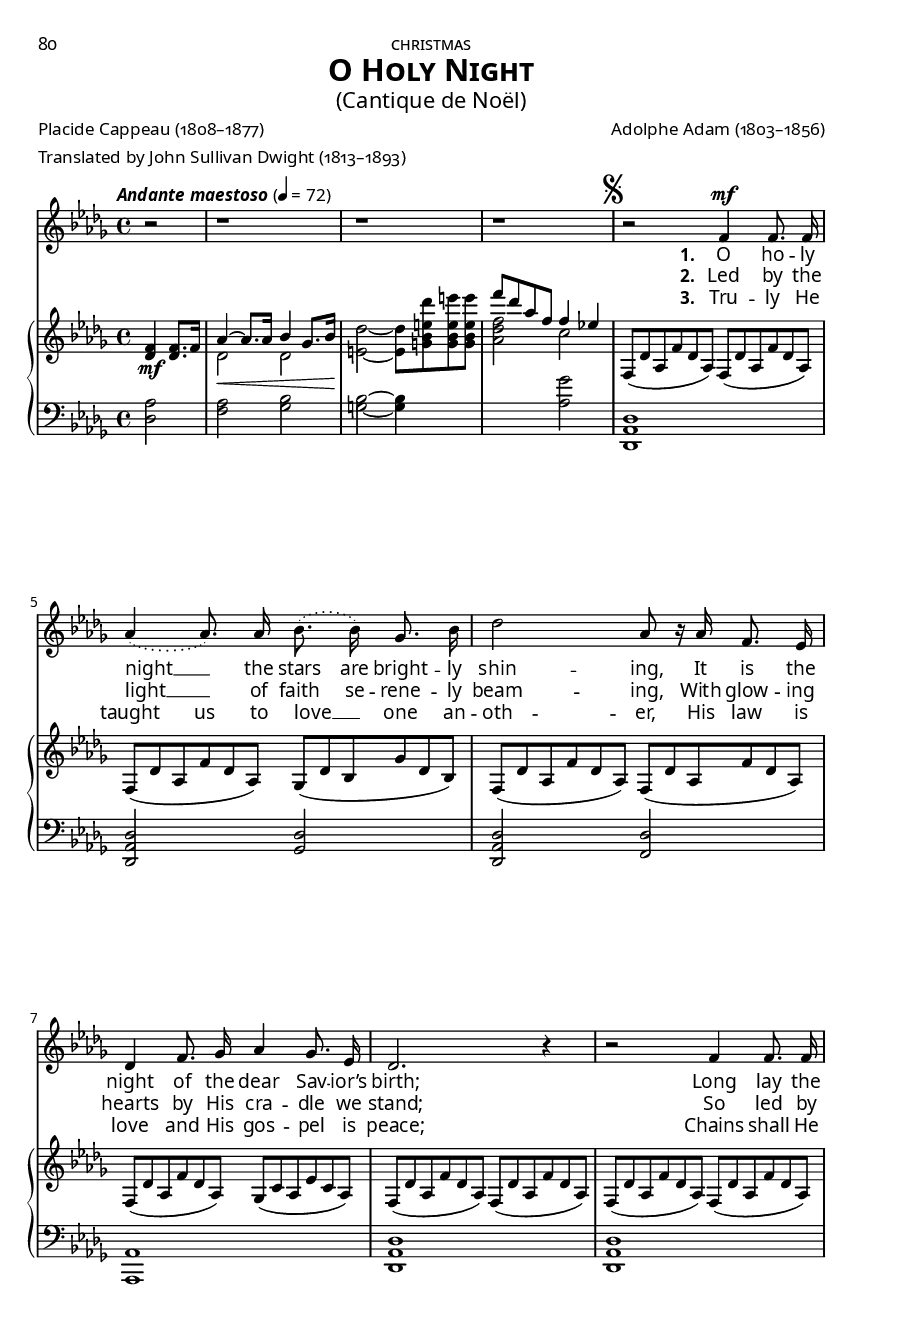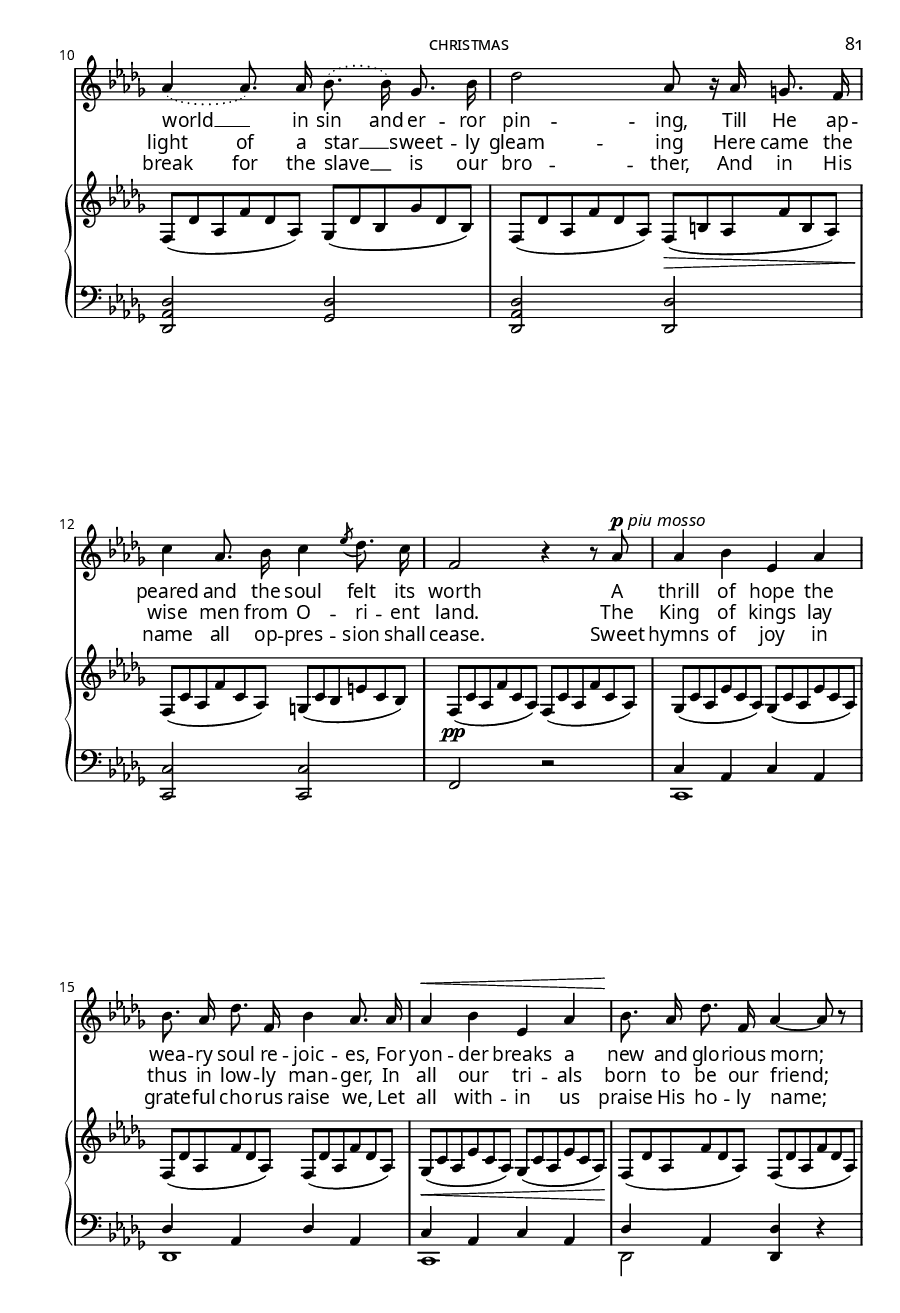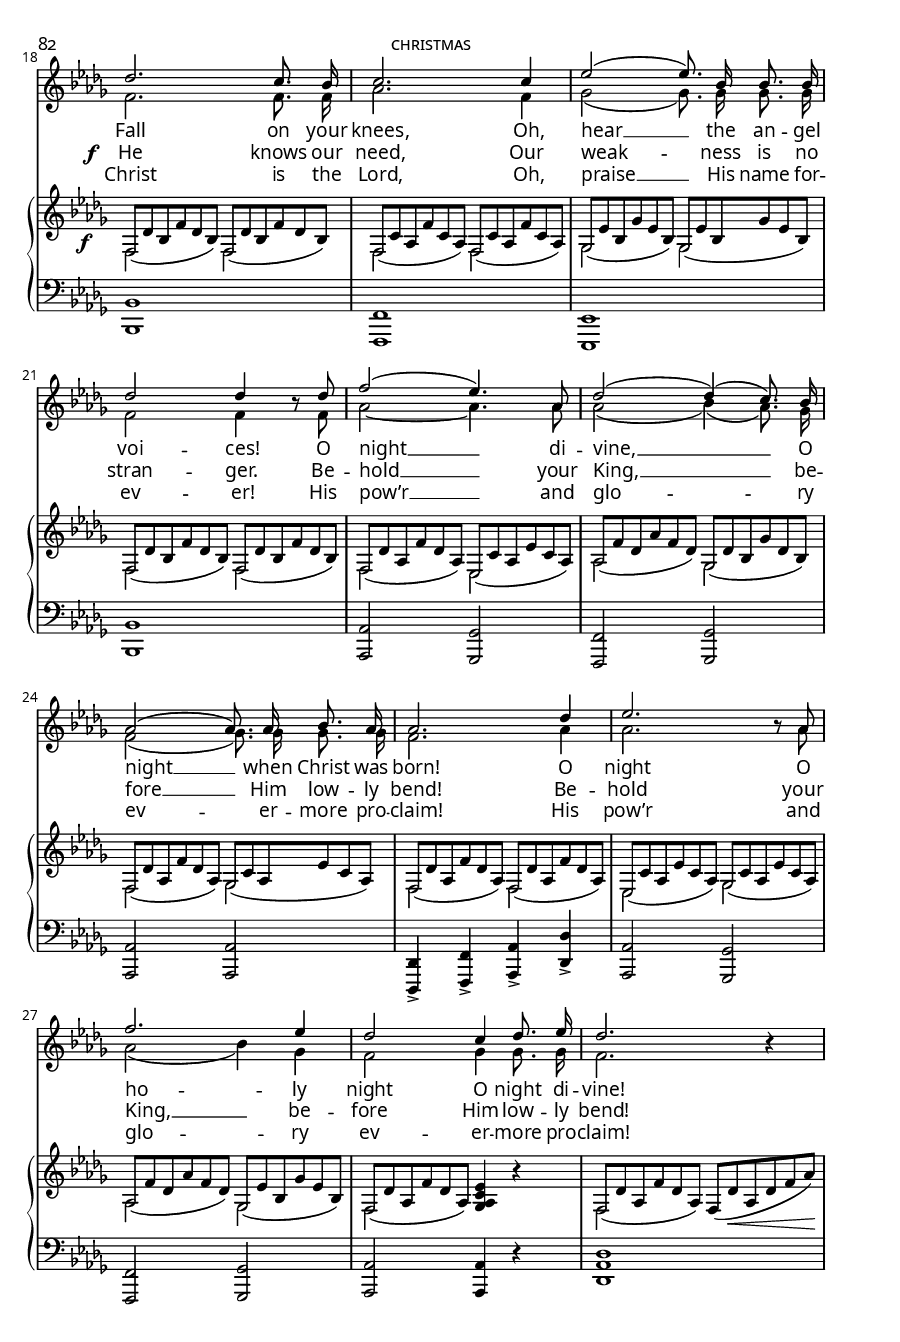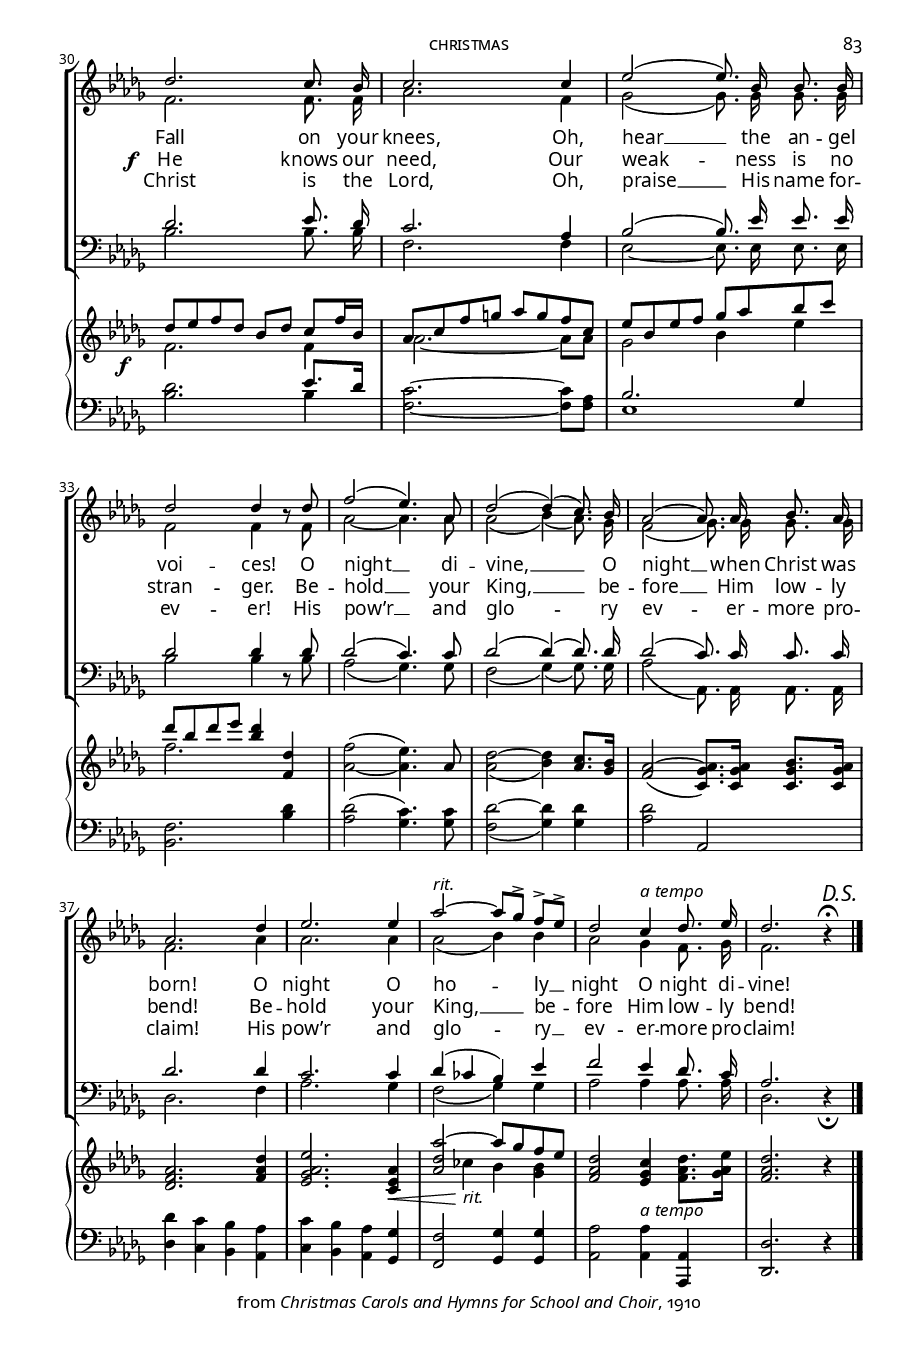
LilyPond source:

\version "2.14.2"
\include "util.ly"
\header {
  title = \markup{\override #'(font-name . "Garamond Premier Pro Semibold"){ \abs-fontsize #15 \smallCapsOldStyle"O Holy Night"}}
  subtitle = \markup{\override #'(font-name . "Garamond Premier Pro"){ \abs-fontsize #10.5 "(Cantique de Noël)"}}
  composer = \markup\oldStyleNum"Adolphe Adam (1803–1856)"
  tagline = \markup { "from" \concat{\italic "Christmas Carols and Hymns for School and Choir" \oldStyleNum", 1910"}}
  poet = \markup\oldStyleNum"Placide Cappeau (1808–1877)"
  meter = \markup\oldStyleNum"Translated by John Sullivan Dwight (1813–1893)"
}
\paper {
  paper-height = 9\in
  paper-width = 6\in
  indent = 0\in
  %system-system-spacing = #'((basic-distance . 10) (padding . 0))
  system-system-spacing =
    #'((basic-distance . 0)
       (minimum-distance . 0)
       (padding . -15)
       (stretchability . 100))
  markup-system-spacing =
    #'((basic-distance . 0)
       (minimum-distance . 0)
       (padding . 1)
       (stretchability . 0))
  top-system-spacing =
    #'((basic-distance . 0)
       (minimum-distance . 0)
       (padding . 0)
       (stretchability . 0))
%8.5x11  system-system-spacing #'stretchability = 100
%8.5x11  markup-system-spacing #'stretchability = 100
%8.5x11  top-system-spacing #'stretchability = 80
%8.5x11  last-bottom-spacing #'stretchability = 80
  ragged-last-bottom = ##f
  ragged-bottom = ##f
  two-sided = ##t
  inner-margin = 0.5\in
  outer-margin = 0.25\in
  top-margin = 0.25\in
  bottom-margin = 0.25\in
  first-page-number = #080
  print-first-page-number = ##t
  headerLine = \markup{\override #'(font-name . "Garamond Premier Pro") \smallCapsOldStyle"christmas"}
  oddHeaderMarkup = \markup\fill-line{
     \override #'(font-name . "Garamond Premier Pro")\abs-fontsize #8.5
     \combine 
        \fill-line{"" \if \should-print-page-number
        \oldStylePageNum""
        }
        \fill-line{\headerLine}
  }
  evenHeaderMarkup = \markup {
     \override #'(font-name . "Garamond Premier Pro")\abs-fontsize #8.5
     \combine
        \if \should-print-page-number
        \oldStylePageNum""
        \fill-line{\headerLine}
  }
}
#(set-global-staff-size 15) \paper{ #(define fonts (make-pango-font-tree "GoudyOlSt BT" "Garamond Premier Pro" "Garamond Premier Pro" (/ 15 20))) }
global = {
  \key des \major
  \time 4/4
  \autoBeamOff
  #'line-break-system-details #'((alignment-distances . (-100)))
  \override DynamicLineSpanner #'staff-padding = #0.0
  \override DynamicLineSpanner #'Y-extent = #'(-1 . 1)
}
globalNoTime = {
  \key des \major
  \autoBeamOff
  #'line-break-system-details #'((alignment-distances . (-100)))
  \override DynamicLineSpanner #'staff-padding = #0.0
  \override DynamicLineSpanner #'Y-extent = #'(-1 . 1)
}

sopMusicPre = \relative c' {
  \tempo \markup\italic"Andante maestoso" 4 = 72
  r2 | r1 | r1 | r1 | \mark \markup { \musicglyph #"scripts.segno" }
  r2 f4^\mf f8.\noBeam f16 | \break
  
  \slurDotted aes4( aes8.\noBeam) aes16\noBeam bes8.\noBeam( bes16\noBeam) ges8.\noBeam bes16 |
  des2 aes8\noBeam r16 aes16 f8.\noBeam ees16 | \break
  
  des4 f8. ges16\noBeam aes4 ges8.\noBeam ees16 |
  des2. r4 |
  r2 f4 f8.\noBeam f16 | \pageBreak
  
  %page 2
  aes4( aes8.) aes16\noBeam bes8.\noBeam( bes16) ges8.\noBeam bes16 |
  des2 aes8\noBeam r16 aes16 g8.\noBeam f16\noBeam | \break
  
  c'4 aes8.\noBeam bes16 c4 \slurSolid \acciaccatura ees8 des8.\noBeam c16 |
  f,2 r4 r8 aes8\noBeam^\markup{\dynamic"p" \italic"piu mosso"} |
  aes4 bes ees, aes | \break
  
  bes8.\noBeam aes16 des8.\noBeam f,16 bes4 aes8.\noBeam aes16 |
  aes4^\< bes ees, aes |
  bes8.\noBeam\! aes16 des8. f,16 aes4~ aes8 r8 \pageBreak
}
sopMusic = \relative c'' {
  \repeat unfold 2 {
    des2. c8.\noBeam bes16 |
    c2. c4 |
    ees2( ees8.\noBeam) bes16\noBeam bes8.\noBeam bes16 |
    
    des2 des4 bes8\rest des8 |
    f2( ees4.) aes,8 |
    
    des2( des4)( c8.\noBeam) bes16 |
    aes2( aes8.\noBeam) aes16 bes8.\noBeam aes16 |
    aes2. des4 |
  }
  \alternative {
    %page 4
    %first ending
    {
      ees2. bes8\rest aes8 |
      f'2. ees4 |
      des2 c4 des8.\noBeam ees16 |
      
      des2. bes4\rest | \pageBreak
    }
    %second ending
    {
      ees2. ees4 |
    }
  }
  aes2~^\markup\italic"rit." aes8[ ges]^> f[^> ees]^> |
  des2 c4^\markup\italic"a tempo" des8.\noBeam ees16 |
  des2. bes4\rest\fermata \bar "|."
  \once \override Score.RehearsalMark #'break-visibility = #end-of-line-visible
  \once \override Score.RehearsalMark #'self-alignment-X = #RIGHT
  \mark\markup\italic"D.S."
}
sopWords = \lyricmode {
  
}

altoMusic = \relative c' {
  \repeat unfold 2 {
    f2. f8.\noBeam f16 |
    aes2. f4 |
    ges2( ges8.\noBeam) ges16 ges8.\noBeam ges16 |
    
    f2 f4 s8 f |
    aes2~ aes4. aes8 |
    
    aes2( bes4)( aes8.\noBeam) ges16 |
    f2( ges8.\noBeam) ges16 ges8.\noBeam ges16 |
    f2. aes4 |
  }
  
  %page 3
  \alternative {
    %first ending
    {
      aes2. s8 aes8 |
      aes2( bes4) ges4 |
      f2 ges4 ges8.\noBeam ges16 |
      
      f2. s4 |
    }
    %second ending
    {
      aes2. aes4 |
    }
  }
  aes2( bes4) bes |
  aes2 ges4 f8.\noBeam ges16 |
  f2. s4 \bar "|."
}
chorusWords = \lyricmode {
  \unset ignoreMelismata
  Fall on your knees, Oh, hear __ the an -- gel voi -- ces!
  O night __ di -- vine, __
  O night __ when Christ was born!
  \set associatedVoice = "altos"
  O night O ho -- ly night
  O night di -- vine!
  \unset associatedVoice
  
  \dropLyricsV
  Fall on your knees, Oh, hear __ the an -- gel \break voi -- ces!
  O night __ di -- vine, __
  O night __ when Christ was \break born!
  O night O ho -- ly __ night
  O night di -- vine!
}
chorusWordsII = {
  \set stanza = \markup\dynamic"f"
  \lyricmode {
    \unset ignoreMelismata
    He knows our need, Our weak -- ness is no stran -- ger.
    Be -- hold __ your King, __ be -- fore __ Him low -- ly bend!
    \set associatedVoice = "altos"
    Be -- hold your King, __ be -- fore Him low -- ly bend!
    \unset associatedVoice
  }
  \set stanza = \markup\dynamic"f"
  \lyricmode {
    \dropLyricsV
    He knows our need, Our weak -- ness is no stran -- ger.
    Be -- hold __ your King, __ be -- fore __ Him low -- ly bend!
    Be -- hold your King, __ be -- fore Him low -- ly bend!
  }
}
chorusWordsIII = \lyricmode {
  \unset ignoreMelismata
  Christ is the Lord, Oh, praise __ His name for -- ev -- er!
  His pow’r __ and glo -- ry ev -- er -- more pro -- claim!
  \set associatedVoice = "altos"
  His pow’r and glo -- ry ev -- er -- more pro -- claim!
  \unset associatedVoice
  
  \dropLyricsV
  Christ is the Lord, Oh, praise __ His name for -- ev -- er!
  His pow’r __ and glo -- ry ev -- er -- more pro -- claim!
  His pow’r and glo -- ry __ ev -- er -- more pro -- claim!
}

altoWords = \lyricmode {
  \set stanza = #"1. "
  \set ignoreMelismata = ##t
  O ho -- ly night __ _ the stars are bright -- ly shin -- ing,
  It is the night of the dear Sav -- ior’s birth;
  
  Long lay the world __ _ in sin and er -- ror pin -- ing,
  Till He ap -- peared and the soul felt its worth
  A thrill of hope the wea -- ry soul re -- joic -- es,
  For yon -- der breaks a new and glo -- rious morn; _
}
altoWordsII = \lyricmode {
  \set stanza = #"2. "
  \set ignoreMelismata = ##t
  Led by the light __ _ of faith se -- rene -- ly beam -- ing,
  With glow -- ing hearts by His cra -- dle we stand;
  
  So led by light of a star __ _ sweet -- ly gleam -- ing
  Here came the wise men from O -- ri -- ent land.
  The King of kings lay thus in low -- ly man -- ger,
  In all our tri -- als born to be our friend; _
}
altoWordsIII = \lyricmode {
  \set stanza = #"3. "
  \set ignoreMelismata = ##t
  Tru -- ly He taught us to love __ _ one an -- oth -- er,
  His law is love and His gos -- pel is peace;
  
  Chains shall He break for the slave __ _ is our bro -- ther,
  And in His name all op -- pres -- sion shall cease.
  Sweet hymns of joy in grate -- ful cho -- rus raise we,
  Let all with -- in us praise His ho -- ly name; _
}
altoWordsIV = \lyricmode {
}
altoWordsV = \lyricmode {
}
altoWordsVI = \lyricmode {
}
tenorMusic = \relative c' {
  des2. ees8.\noBeam des16 |
  c2. aes4 |
  bes2( bes8.\noBeam) ees16 ees8.\noBeam ees16 |
  
  des2 des4 s8 des8 |
  des2( c4.) c8 |
  
  des2( des4)( des8.\noBeam) des16 |
  des2( c8.\noBeam) c16 c8.\noBeam c16 |
  des2. des4 |
  
  %page 3
  %first ending
%  c2. s8 c8 |
%  des2~ des4 bes |
%  aes2 ees'4 des8.\noBeam c16 |
  
%  des2. s4 |
  %second ending
  c2. c4 |
  
  des4( ces bes) ees |
  f2 ees4 des8.\noBeam c16 |
  aes2. s4 \bar "|."
}
tenorWords = \lyricmode {

}

bassMusic = \relative c' {
  bes2. bes8.\noBeam bes16 |
  f2. f4 |
  ees2~ ees8.\noBeam ees16 ees8.\noBeam ees16 |
  
  bes'2 bes4 d,8\rest bes'8 |
  aes2( ges4.) ges8 |
  
  f2( ges4)( ges8.\noBeam) ges16 |
  aes2( aes,8.) aes16\noBeam aes8. aes16\noBeam |
  des2. f4 |
  
  %page 4
  %first ending
%  aes2. des,8\rest ges8 |
%  f2( ges4) ges |
%  aes2 aes4 aes8.\noBeam aes,16 |
  
%  des2. des4\rest |
  %second ending
  aes2. ges4 |
  
  f2( ges4) ges |
  aes2 aes4 aes8.\noBeam aes16 |
  des,2. des4\rest\fermata \bar "|."
}
bassWords = \lyricmode {

}

pianoRH = \relative c {
  \set Staff.midiInstrument = "acoustic grand"
  \override TupletBracket #'bracket-visibility = ##f 
  \mergeDifferentlyHeadedOn
%  \times 2/3 { f8[(_\mf des' aes} \times 2/3 { f' des aes])} \times 2/3 { f8[( des' aes } \times 2/3 { f' des aes]) } |
  
  \partial 2 <f' des>4_\mf q8.[ f16] |
  << {aes4~ aes8.[ aes16] bes4 ges8.[ bes16] |
      s1 |
      f''8[ des aes f] f4 ees!} \\
     {des,2_\< des |
      <e des'>2~\! q8[ <g bes e des'> <g bes e e'> q] |
      <aes des f>2 c |
     } >>
  
  \override TupletNumber #'text = #""
  \times 2/3 {
    f,,8[( des' aes f' des aes]) f8[( des' aes f' des aes]) |
    
    f8[( des' aes f' des aes]) ges[( des' bes ges' des bes]) |
    f8[( des' aes f' des aes]) f8[( des' aes f' des aes]) |
    
    f8[( des' aes f' des aes]) ges[( c aes ees' c aes]) |
    f8[( des' aes f' des aes]) f8[( des' aes f' des aes]) |
    f8[( des' aes f' des aes]) f8[( des' aes f' des aes]) |
    
    %page 2
    f8[( des' aes f' des aes]) ges[( des' bes ges' des bes]) |
    f8[( des' aes f' des aes]) f8[(_\> b aes f' b, aes]) |
    
    f8[(\! c' aes f' c aes]) g[( c bes e c bes]) |
    f8[(_\pp c' aes f' c aes]) f8[( c' aes f' c aes]) |
    ges8[( c aes ees' c aes]) ges8[( c aes ees' c aes]) |
    
    f8[( des' aes f' des aes]) f8[( des' aes f' des aes]) |
    ges8[(_\< c aes ees' c aes]) ges8[( c aes ees' c aes]) |
    f8[(\! des' aes f' des aes]) f8[( des' aes f' des aes]) |
  }
    %page 3 (Chorus)
    << \override TupletBracket #'bracket-visibility = ##f
       \override TupletNumber #'text = #"" \times 2/3 {
       \once\override DynamicText #'X-offset = #-6
      f8[_(_\f des' bes f' des bes]) f8[_( des' bes f' des bes]) |
      f8[_( c' aes f' c aes]) f8[_( c' aes f' c aes]) |
      ges[_( ees' bes ges' ees bes]) ges[_( ees' bes ges' ees bes]) |
      
      f8[_( des' bes f' des bes]) f8[_( des' bes f' des bes]) |
      f8[_( des' aes f' des aes]) ees8[_( c' aes ees' c aes]) |
      
      aes8[_( f' des aes' f des]) ges,8[_( des' bes ges' des bes]) |
      f8[_( des' aes f' des aes]) ges[_( c aes ees' c aes]) |
      f8[_( des' aes f' des aes]) f8[_( des' aes f' des aes]) |
    } \\ {
      f2 f | f f | ges ges |
      
      f f | f ees |
      
      aes ges | f ges | f f |      
    } >>
      
    %page 4
    %first ending
    << \override TupletBracket #'bracket-visibility = ##f
       \override TupletNumber #'text = #"" \times 2/3 {
      ees8[_( c' aes ees' c aes]) ges[_( c aes ees' c aes]) |
      aes8[_( f' des aes' f des]) ges,[_( ees' bes ges' ees bes]) |
      f8[_( des' aes f' des aes])
      } \\ {
      ees2 ges | aes ges | f
    } >>
    <ges aes c ees>4  r4 |
    << { \override TupletBracket #'bracket-visibility = ##f
       \override TupletNumber #'text = #"" \times 2/3 {
        f8[_( des' aes f' des aes]) f8[_( des'_\< aes des f aes]\!) |
      }} \\ { f,2 s} 
      >>
    
    << {       \once\override DynamicText #'X-offset = #-6
        des''8[_\f ees f des] bes[ des] c[ f16 bes,] |
        aes8[ c f g] aes[ g f c] |
        ees[ bes ees f] ges[ aes bes c] |
        des[ bes des ees] <des bes>4 <des, f,> | } \\
       {f,2. f4 |
        aes2.~ aes8[ aes] |
        ges2 bes4 ees |
        f2. s4 } >>
    
    \override TieColumn #'tie-configuration = #'((-2.0 . -1))
    <f aes,>2~^( <ees aes,>4.) aes,8 |
    \override TieColumn #'tie-configuration = #'()
    <aes des>2~_( <des bes>4) <c aes>8.[ <bes ges>16] |
    \override TieColumn #'tie-configuration = #'((0.0 . 1))
    <aes f>2~_( <aes ges c,>8.)[ q16] <bes ges c,>8.[ <aes ges c,>16] |
    <aes f des>2. <des aes f>4 |
    
    <ees aes, ges ees>2. 
    << { <aes, ees c>4 | <aes des aes'>2~ aes'8[ ges f ees] } \\
       { s4_\< | s8. s16\! ces4_\markup\italic"rit." bes4 <bes ges> } >>
    <des aes f>2 <c ges ees>4_\markup\italic"a tempo" <des aes f>8.[ <ees aes, ges>16] |
    <des aes f>2. r4 \bar "|."
}
pianoLH = \relative c {
  \set Staff.midiInstrument = "acoustic grand"
  \partial 2 <des aes'>2 |
  <f aes>2 <ges bes> |
  <g bes>2~ q4 s |
  s2 <aes ges'>2 |

  <des, aes des,>1 |
%  q |
  
  q2 <des ges,> |
  <des aes des,> <des f,> |
  
  <aes aes,>1 |
  <des aes des,> |
  q |
  
  %page 2
  q2 <des ges,> |
  <des aes des,> <des des,> |
  <c c,> <c c,> |
  f, r |
  << \new Voice { \voiceOne  c'4 aes c aes | des aes des aes | c aes c aes | des aes }
     \new Voice { \voiceTwo c,1 | des | c | des2 }
  >>
  <des des'>4 r |
  
  %page 3 (Chorus)
  <bes' bes,>1 |
  <f f,>1 |
  <ees ees,>1 |
  
  <bes' bes,> |
  <aes aes,>2 <ges ges,> |
  
  <f f,> <ges ges,> |
  <aes aes,> q |
  <des, des,>4-> <f f,>-> <aes aes,>-> <des des,>-> |
  
  %page 4
  % first ending
  <aes aes,>2 <ges ges,> |
  <f f,> <ges ges,> |
  <aes aes,> q4 r4 |
  
  <des aes des,>1 |
  
  <bes' des>2. << {ees8.[ des16]} \\ bes4 >> |
  <c f,>2.~ q8[ <aes f>] |
  << {bes2. ges4} \\ ees1 >> |
  <f bes,>2. <bes des>4 |
  
  <des aes>2^( <c ges>4.) q8 |
  <des f,>2~_( <des ges,>4) q |
  <des aes>2 aes, |
  <des des'>4 <c c'> <bes bes'> <aes aes'> |
  
  <c c'> <bes bes'> <aes aes'> <ges ges'> |
  <f f'>2 <ges ges'>4 q |
  <aes aes'>2 q4 <aes aes,>4 |
  <des des,>2. r4 \bar "|."
}

\score {
   <<
   \new ChoirStaff <<
%    \new Lyrics = sopranos { s1 }
    \new Staff = women {
      \set Staff.explicitKeySignatureVisibility = #end-of-line-invisible
      \new Voice = "sopranos" {
        \global \sopMusicPre 
      }
      << \new Voice = "chorus" {
        \voiceOne \globalNoTime \sopMusic
      }
      \new Voice = "altos" {
        \voiceTwo \globalNoTime \altoMusic
      }
      >>
    }
    \new Lyrics = "altos" { s1 }
    \new Lyrics = "altosII" { s1 }
    \new Lyrics = "altosIII" { s1 }
    \new Lyrics = "altosIV" { s1 }
    \new Lyrics = "altosV" { s1 }
    \new Lyrics = "altosVI" { s1 }
 %   \new Lyrics = "tenors" { s1 }
    \new Staff = men <<
       \set Staff.explicitKeySignatureVisibility = #end-of-line-invisible
         \override Staff.TimeSignature #'stencil = ##f

      \set Staff.clefGlyph = #""
      \clef bass
      \new Voice = "tenors" {
        \voiceOne
        { s1*29 s2 \globalNoTime \tenorMusic }
      }
      \new Voice = "basses" {
        \voiceTwo { s1*29 s2 \globalNoTime \bassMusic }
      }
    >>
%    \new Lyrics = basses { s1 }
%    \context Lyrics = sopranos \lyricsto sopranos \sopWords
    \context Lyrics = altos \lyricsto sopranos \altoWords
    \context Lyrics = altosII \lyricsto sopranos \altoWordsII
    \context Lyrics = altosIII \lyricsto sopranos \altoWordsIII
    \context Lyrics = altos \lyricsto chorus \chorusWords 
    \context Lyrics = altosII \lyricsto chorus \chorusWordsII
    \context Lyrics = altosIII \lyricsto chorus \chorusWordsIII 
    \context Lyrics = altosIV \lyricsto sopranos \altoWordsIV
    \context Lyrics = altosV \lyricsto sopranos \altoWordsV
    \context Lyrics = altosVI \lyricsto sopranos \altoWordsVI
%    \context Lyrics = tenors \lyricsto tenors \tenorWords
%    \context Lyrics = basses \lyricsto basses \bassWords
   >>
    \new PianoStaff << \new Staff {
         
         \key des \major \time 4/4 \new Voice { \pianoRH } } \new Staff {
         
         \key des \major \time 4/4 \clef "bass" \pianoLH } >>
  >>
  \layout {
   % ragged-right = ##t
    \context {
      \Score
      \override SpacingSpanner #'base-shortest-duration = #(ly:make-moment 1 4)
      \override SpacingSpanner #'common-shortest-duration = #(ly:make-moment 1 4)
%      \override LyricText #'font-series = #'bold
    }
    \context {
      % a little smaller so lyrics
      % can be closer to the staff
      \Staff \RemoveEmptyStaves
      \override VerticalAxisGroup #'remove-first = ##t
      \override VerticalAxisGroup #'minimum-Y-extent = #'(-3 . 3)
      \override VerticalAxisGroup #'staff-staff-spacing =
      #'((basic-distance . 5)
         (minimum-distance . 1)
         (padding . 1)
         (stretchability . 2))
    }
    \context {
      \Lyrics
      \override LyricText #'X-offset = #center-on-word
    }
  }
  \midi {
    \tempo 4 = 90
    \set Staff.midiInstrument = "piccolo"
  
    \context {
      \Voice
      \remove "Dynamic_performer"
    }
  }
}
